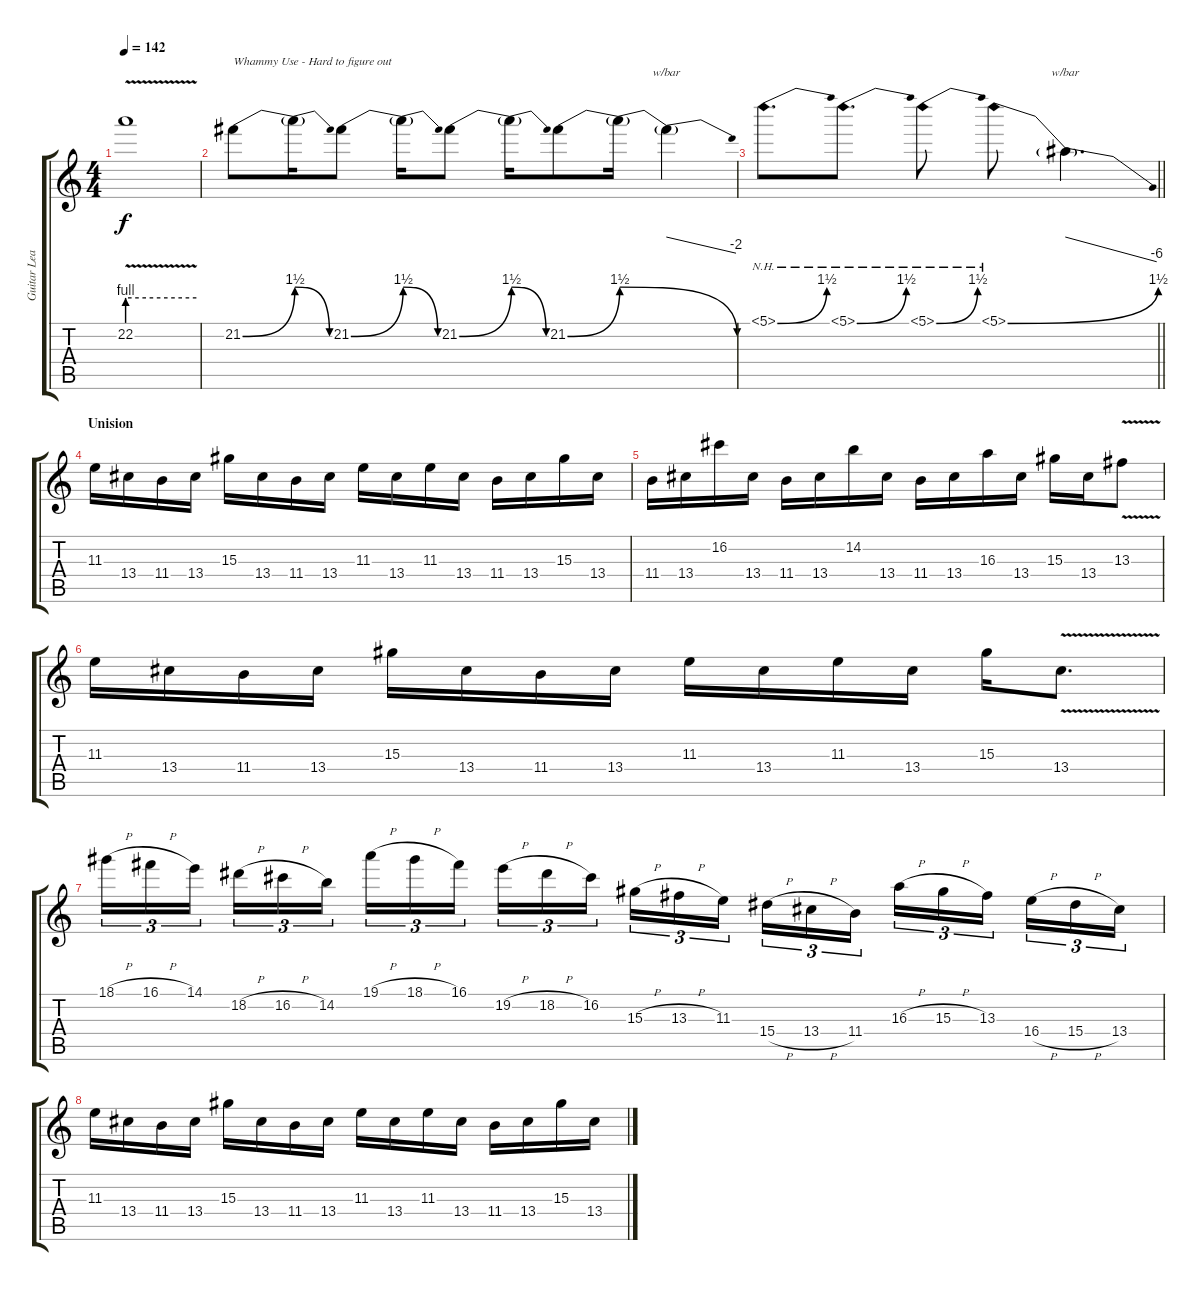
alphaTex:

\track ("Guitar Lead" "Guitar Lea") {instrument overdrivenguitar}
\staff {score tabs}
\tuning (D4 A3 F3 C3 G2 D2) {hide}
\ts (4 4)
\tempo 142
\clef g2
\ks c
22.2{be (hold 0 4 60 4) v t}.1{dy f} |
21.2{be (bend 0 0 60 6)}.8{txt "Whammy Use - Hard to figure out"} 21.2{be (release 0 6 60 0) t}.16 21.2{be (bend 0 0 60 6)}.8 21.2{be (release 0 6 60 0) t}.16 21.2{be (bend 0 0 60 6)}.8 21.2{be (release 0 6 60 0) t}.16 21.2{be (bend 0 0 60 6)}.8 21.2{be (release 0 6 60 0) t}.16 21.2{t}.4{tbe (dive default 0 0 60 -8)} |
\barLineRight lightlight
5.1{be (bend 0 0 60 6) nh}.8{d} 5.1{be (bend 0 0 60 6) nh}.8{d} 5.1{be (bend 0 0 60 6) nh}.8 5.1{be (bend 0 0 60 6) nh}.8 5.1{t}.4{d tbe (dive default 0 0 60 -24)} |
\section ("" "Unision")
11.3.16 13.4.16 11.4.16 13.4.16 15.3.16 13.4.16 11.4.16 13.4.16 11.3.16 13.4.16 11.3.16 13.4.16 11.4.16 13.4.16 15.3.16 13.4.16 |
11.4.16 13.4.16 16.2.16 13.4.16 11.4.16 13.4.16 14.2.16 13.4.16 11.4.16 13.4.16 16.3.16 13.4.16 15.3.16 13.4.16 13.3{v}.8 |
11.3.16 13.4.16 11.4.16 13.4.16 15.3.16 13.4.16 11.4.16 13.4.16 11.3.16 13.4.16 11.3.16 13.4.16 15.3.16 13.4{v}.8{d} |
18.1{h}.16{tu (3 2)} 16.1{h}.16{tu (3 2)} 14.1.16{tu (3 2) beam splitsecondary} 18.2{h}.16{tu (3 2)} 16.2{h}.16{tu (3 2)} 14.2.16{tu (3 2)} 19.1{h}.16{tu (3 2)} 18.1{h}.16{tu (3 2)} 16.1.16{tu (3 2) beam splitsecondary} 19.2{h}.16{tu (3 2)} 18.2{h}.16{tu (3 2)} 16.2.16{tu (3 2)} 15.3{h}.16{tu (3 2)} 13.3{h}.16{tu (3 2)} 11.3.16{tu (3 2) beam splitsecondary} 15.4{h}.16{tu (3 2)} 13.4{h}.16{tu (3 2)} 11.4.16{tu (3 2)} 16.3{h}.16{tu (3 2)} 15.3{h}.16{tu (3 2)} 13.3.16{tu (3 2) beam splitsecondary} 16.4{h}.16{tu (3 2)} 15.4{h}.16{tu (3 2)} 13.4.16{tu (3 2)} |
11.3.16 13.4.16 11.4.16 13.4.16 15.3.16 13.4.16 11.4.16 13.4.16 11.3.16 13.4.16 11.3.16 13.4.16 11.4.16 13.4.16 15.3.16 13.4.16
